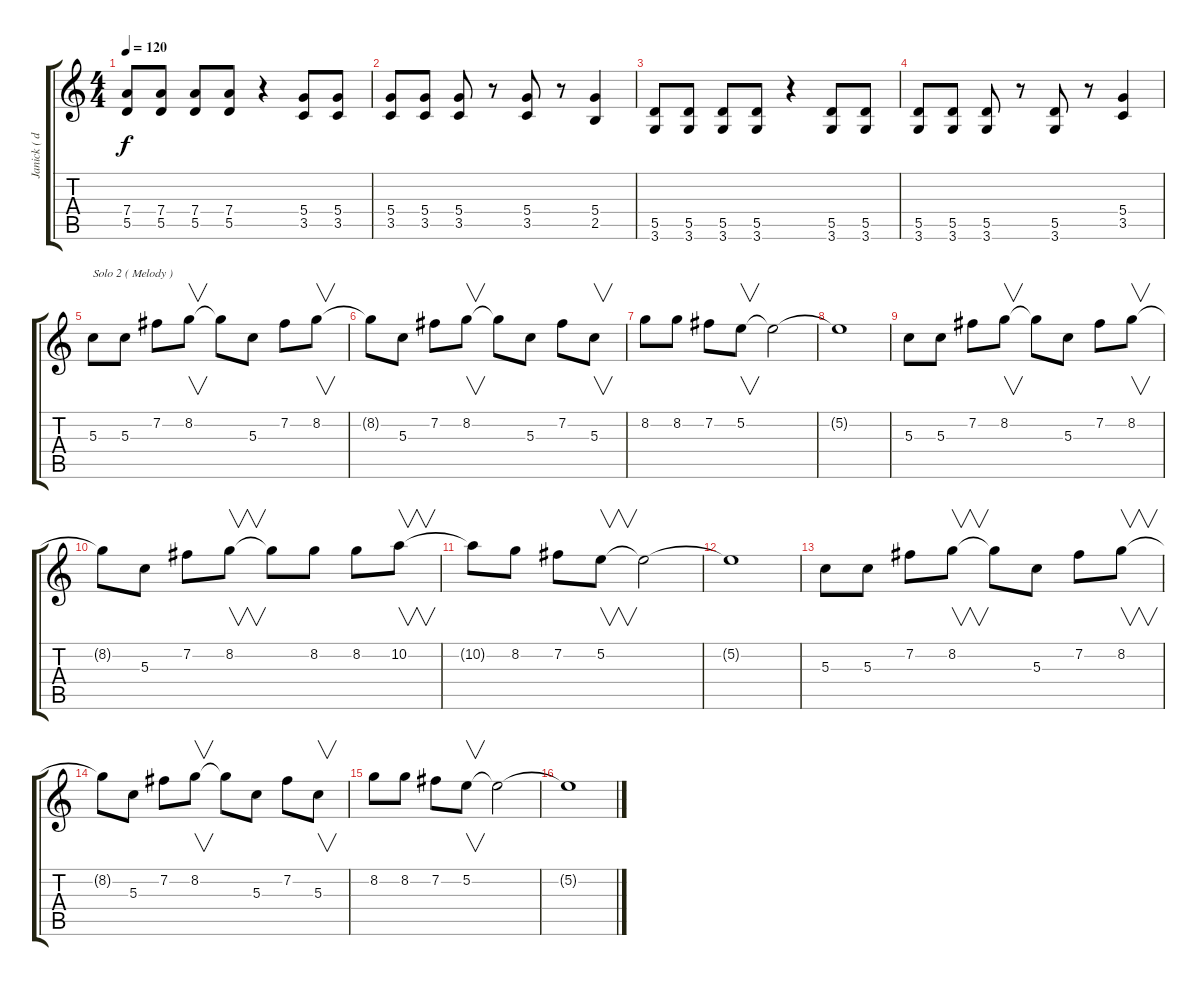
\track ("Janick ( distortion )" "Janick ( d") {instrument distortionguitar}
\staff {score tabs}
\tuning (E4 B3 G3 D3 A2 E2) {hide}
\ts (4 4)
\tempo 120
\clef g2
\ks c
(7.4 5.5).8{dy f} (7.4 5.5).8 (7.4 5.5).8 (7.4 5.5).8 r.4 (5.4 3.5).8 (5.4 3.5).8 |
(5.4 3.5).8 (5.4 3.5).8 (5.4 3.5).8 r.8 (5.4 3.5).8 r.8 (5.4 2.5).4 |
(5.5 3.6).8 (5.5 3.6).8 (5.5 3.6).8 (5.5 3.6).8 r.4 (5.5 3.6).8 (5.5 3.6).8 |
(5.5 3.6).8 (5.5 3.6).8 (5.5 3.6).8 r.8 (5.5 3.6).8 r.8 (5.4 3.5).4 |
5.3.8{txt "Solo 2 ( Melody )" volume 13} 5.3.8 7.2.8 8.2.8{v} 8.2{t}.8 5.3.8 7.2.8 8.2.8{v} |
8.2{t}.8 5.3.8 7.2.8 8.2.8{v} 8.2{t}.8 5.3.8 7.2.8 5.3.8{v} |
8.2.8 8.2.8 7.2.8 5.2.8{v} 5.2{t}.2 |
5.2{t}.1 |
5.3.8 5.3.8 7.2.8 8.2.8{v} 8.2{t}.8 5.3.8 7.2.8 8.2.8{v} |
8.2{t}.8 5.3.8 7.2.8 8.2.8{v} 8.2{t}.8 8.2.8 8.2.8 10.2.8{v} |
10.2{t}.8 8.2.8 7.2.8 5.2.8{v} 5.2{t}.2 |
5.2{t}.1 |
5.3.8 5.3.8 7.2.8 8.2.8{v} 8.2{t}.8 5.3.8 7.2.8 8.2.8{v} |
8.2{t}.8 5.3.8 7.2.8 8.2.8{v} 8.2{t}.8 5.3.8 7.2.8 5.3.8{v} |
8.2.8 8.2.8 7.2.8 5.2.8{v} 5.2{t}.2 |
5.2{t}.1
